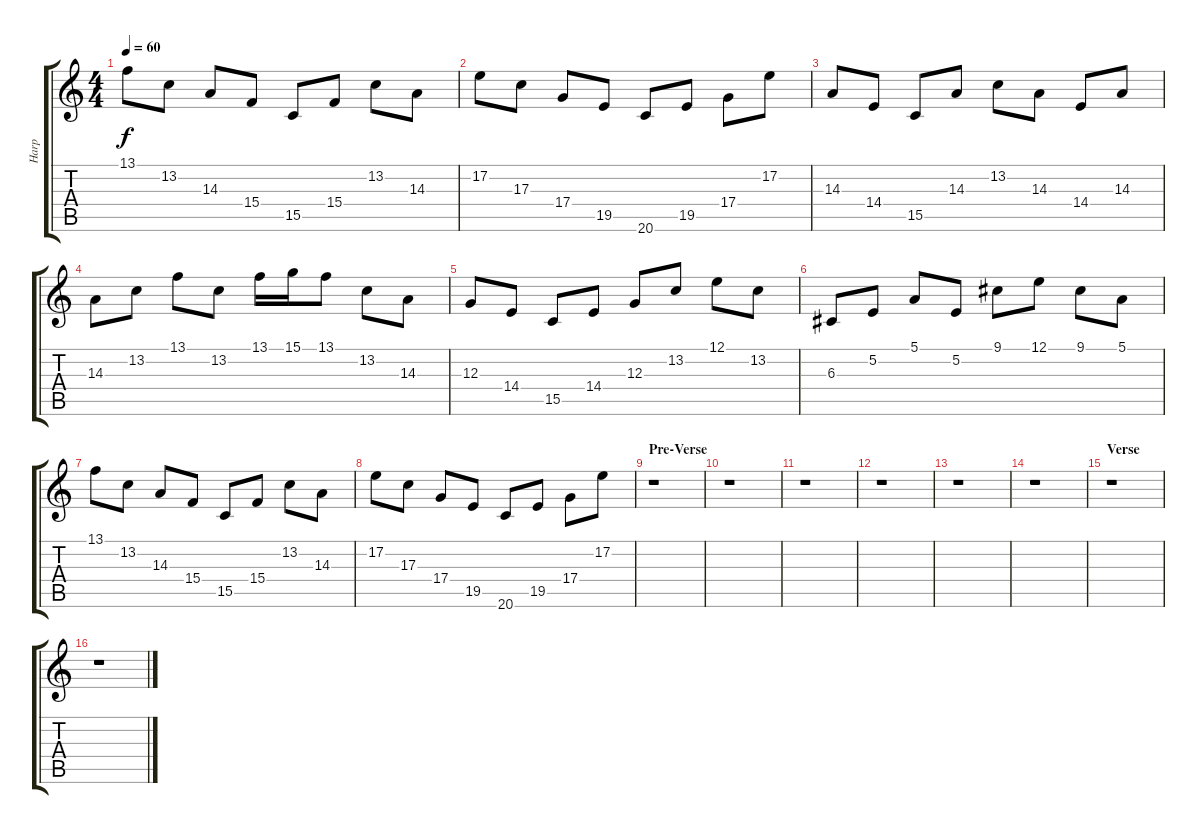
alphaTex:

\track ("Harp" "Harp") {instrument orchestralharp}
\staff {score tabs}
\tuning (E4 B3 G3 D3 A2 E2) {hide}
\ts (4 4)
\tempo 60
\clef g2
\ks c
13.1.8{dy f} 13.2.8 14.3.8 15.4.8 15.5.8 15.4.8 13.2.8 14.3.8 |
17.2.8 17.3.8 17.4.8 19.5.8 20.6.8 19.5.8 17.4.8 17.2.8 |
14.3.8 14.4.8 15.5.8 14.3.8 13.2.8 14.3.8 14.4.8 14.3.8 |
14.3.8 13.2.8 13.1.8 13.2.8 13.1.16 15.1.16 13.1.8 13.2.8 14.3.8 |
12.3.8 14.4.8 15.5.8 14.4.8 12.3.8 13.2.8 12.1.8 13.2.8 |
6.3.8 5.2.8 5.1.8 5.2.8 9.1.8 12.1.8 9.1.8 5.1.8 |
13.1.8 13.2.8 14.3.8 15.4.8 15.5.8 15.4.8 13.2.8 14.3.8 |
17.2.8 17.3.8 17.4.8 19.5.8 20.6.8 19.5.8 17.4.8 17.2.8 |
\section ("" "Pre-Verse")
r.1 |
r.1 |
r.1 |
r.1 |
r.1 |
r.1 |
\section ("" "Verse ")
r.1 |
r.1
